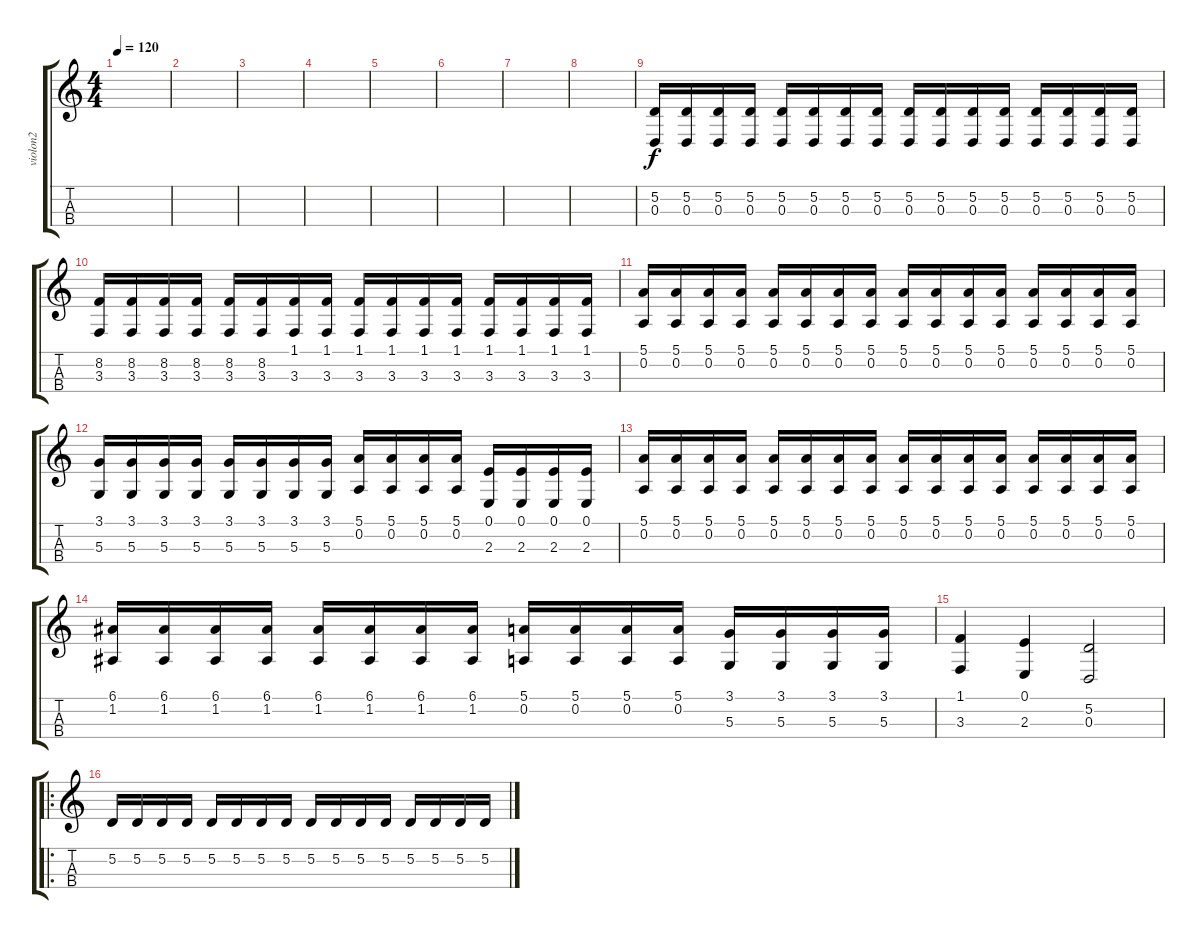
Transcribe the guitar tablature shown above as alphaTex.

\track ("violon2" "violon2") {instrument stringensemble1}
\staff {score tabs}
\tuning (E4 A3 D3 G2) {hide}
\ts (4 4)
\tempo 120
\clef g2
\ks c
|
|
|
|
|
|
|
|
(5.2 0.3).16 (5.2 0.3).16 (5.2 0.3).16 (5.2 0.3).16 (5.2 0.3).16 (5.2 0.3).16 (5.2 0.3).16 (5.2 0.3).16 (5.2 0.3).16 (5.2 0.3).16 (5.2 0.3).16 (5.2 0.3).16 (5.2 0.3).16 (5.2 0.3).16 (5.2 0.3).16 (5.2 0.3).16 |
(8.2 3.3).16 (8.2 3.3).16 (8.2 3.3).16 (8.2 3.3).16 (8.2 3.3).16 (8.2 3.3).16 (1.1 3.3).16 (1.1 3.3).16 (1.1 3.3).16 (1.1 3.3).16 (1.1 3.3).16 (1.1 3.3).16 (1.1 3.3).16 (1.1 3.3).16 (1.1 3.3).16 (1.1 3.3).16 |
(5.1 0.2).16 (5.1 0.2).16 (5.1 0.2).16 (5.1 0.2).16 (5.1 0.2).16 (5.1 0.2).16 (5.1 0.2).16 (5.1 0.2).16 (5.1 0.2).16 (5.1 0.2).16 (5.1 0.2).16 (5.1 0.2).16 (5.1 0.2).16 (5.1 0.2).16 (5.1 0.2).16 (5.1 0.2).16 |
(3.1 5.3).16 (3.1 5.3).16 (3.1 5.3).16 (3.1 5.3).16 (3.1 5.3).16 (3.1 5.3).16 (3.1 5.3).16 (3.1 5.3).16 (5.1 0.2).16 (5.1 0.2).16 (5.1 0.2).16 (5.1 0.2).16 (0.1 2.3).16 (0.1 2.3).16 (0.1 2.3).16 (0.1 2.3).16 |
(5.1 0.2).16 (5.1 0.2).16 (5.1 0.2).16 (5.1 0.2).16 (5.1 0.2).16 (5.1 0.2).16 (5.1 0.2).16 (5.1 0.2).16 (5.1 0.2).16 (5.1 0.2).16 (5.1 0.2).16 (5.1 0.2).16 (5.1 0.2).16 (5.1 0.2).16 (5.1 0.2).16 (5.1 0.2).16 |
(6.1 1.2).16 (6.1 1.2).16 (6.1 1.2).16 (6.1 1.2).16 (6.1 1.2).16 (6.1 1.2).16 (6.1 1.2).16 (6.1 1.2).16 (5.1 0.2).16 (5.1 0.2).16 (5.1 0.2).16 (5.1 0.2).16 (3.1 5.3).16 (3.1 5.3).16 (3.1 5.3).16 (3.1 5.3).16 |
(1.1 3.3).4 (0.1 2.3).4 (5.2 0.3).2 |
\ro
5.2.16 5.2.16 5.2.16 5.2.16 5.2.16 5.2.16 5.2.16 5.2.16 5.2.16 5.2.16 5.2.16 5.2.16 5.2.16 5.2.16 5.2.16 5.2.16
